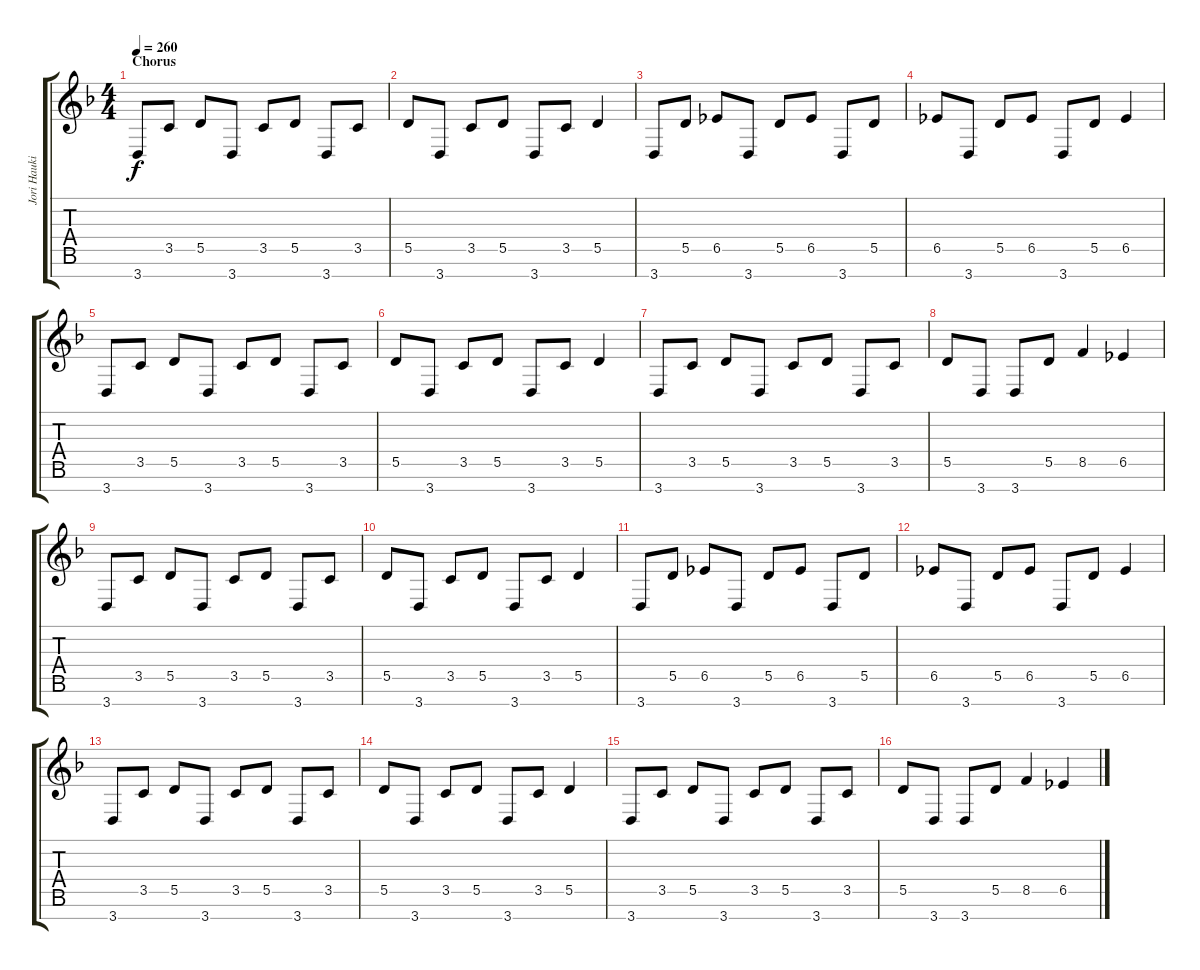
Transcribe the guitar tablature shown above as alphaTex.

\track ("Jori Haukio (guitar)" "Jori Hauki") {instrument distortionguitar}
\staff {score tabs}
\tuning (E4 B3 G3 D3 A2 E2 B1) {hide}
\ts (4 4)
\section ("" "Chorus ")
\tempo 260
\clef g2
\ks dminor
3.7.8{dy f} 3.5.8 5.5.8 3.7.8 3.5.8 5.5.8 3.7.8 3.5.8 |
5.5.8 3.7.8 3.5.8 5.5.8 3.7.8 3.5.8 5.5.4 |
3.7.8 5.5.8 6.5.8 3.7.8 5.5.8 6.5.8 3.7.8 5.5.8 |
6.5.8 3.7.8 5.5.8 6.5.8 3.7.8 5.5.8 6.5.4 |
3.7.8 3.5.8 5.5.8 3.7.8 3.5.8 5.5.8 3.7.8 3.5.8 |
5.5.8 3.7.8 3.5.8 5.5.8 3.7.8 3.5.8 5.5.4 |
3.7.8 3.5.8 5.5.8 3.7.8 3.5.8 5.5.8 3.7.8 3.5.8 |
5.5.8 3.7.8 3.7.8 5.5.8 8.5.4 6.5.4 |
3.7.8 3.5.8 5.5.8 3.7.8 3.5.8 5.5.8 3.7.8 3.5.8 |
5.5.8 3.7.8 3.5.8 5.5.8 3.7.8 3.5.8 5.5.4 |
3.7.8 5.5.8 6.5.8 3.7.8 5.5.8 6.5.8 3.7.8 5.5.8 |
6.5.8 3.7.8 5.5.8 6.5.8 3.7.8 5.5.8 6.5.4 |
3.7.8 3.5.8 5.5.8 3.7.8 3.5.8 5.5.8 3.7.8 3.5.8 |
5.5.8 3.7.8 3.5.8 5.5.8 3.7.8 3.5.8 5.5.4 |
3.7.8 3.5.8 5.5.8 3.7.8 3.5.8 5.5.8 3.7.8 3.5.8 |
5.5.8 3.7.8 3.7.8 5.5.8 8.5.4 6.5.4
